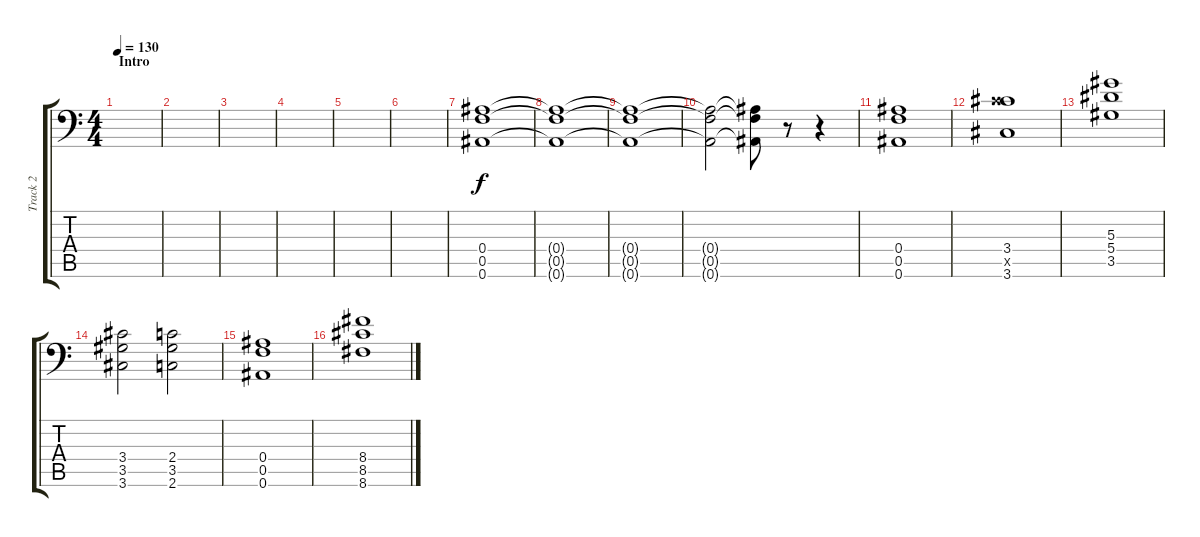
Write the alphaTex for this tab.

\track ("Track 2" "Track 2") {instrument overdrivenguitar}
\staff {score tabs}
\tuning (C4 G3 Eb3 Bb2 F2 Bb1) {hide}
\ts (4 4)
\section ("" "Intro")
\tempo 130
\clef f4
\ks c
|
|
|
|
|
|
(0.4 0.5 0.6).1 |
(0.4{t} 0.5{t} 0.6{t}).1 |
(0.4{t} 0.5{t} 0.6{t}).1 |
(0.4{t} 0.5{t} 0.6{t}).2 (0.4{t} 0.5{t} 0.6{t}).8 r.8 r.4 |
(0.4 0.5 0.6).1{volume 9} |
(3.4 8.5{x} 3.6).1 |
(5.3 5.4 3.5).1 |
(3.4 3.5 3.6).2 (2.4 3.5 2.6).2 |
(0.4 0.5 0.6).1 |
(8.4 8.5 8.6).1
